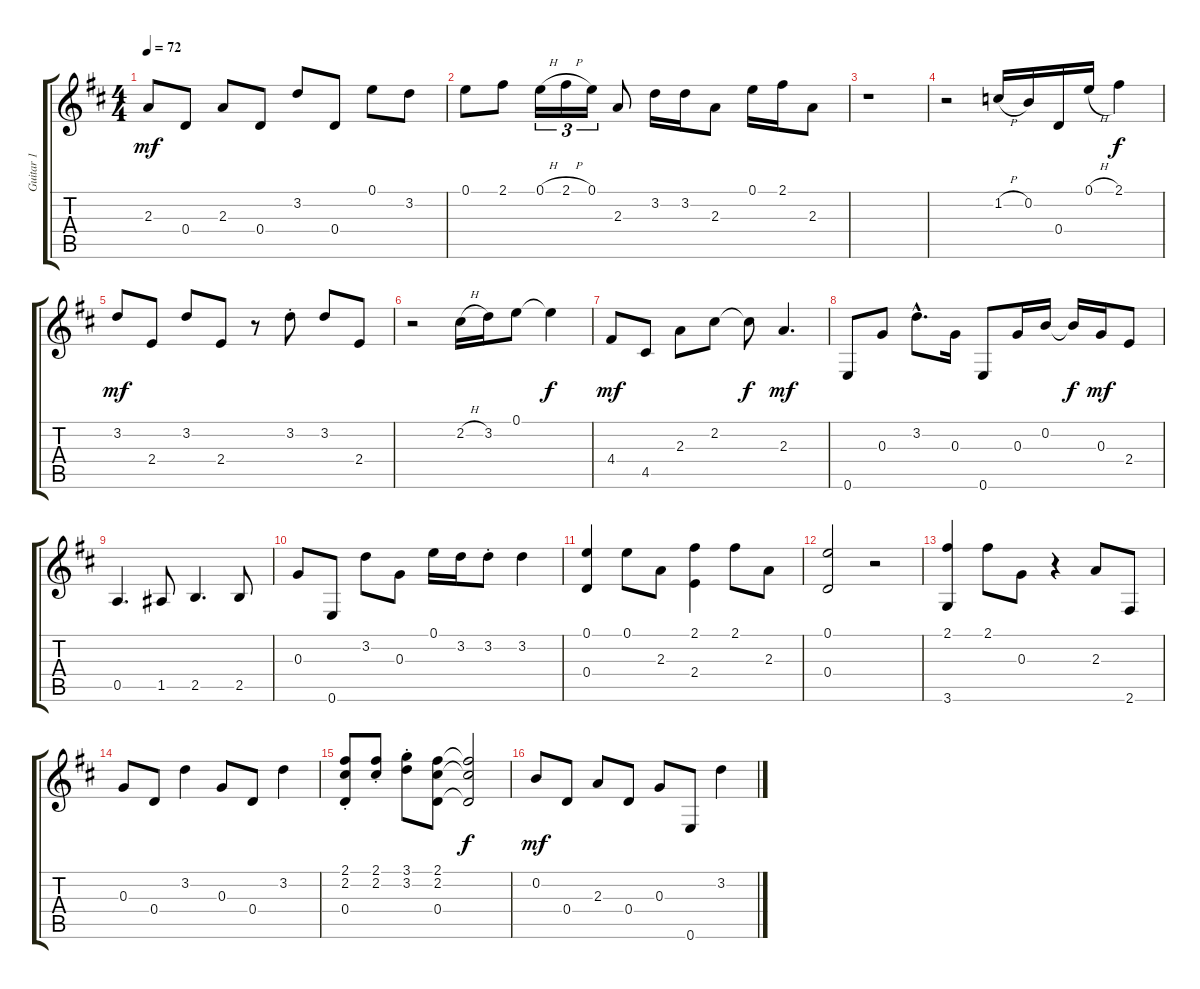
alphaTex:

\track ("Guitar 1" "Guitar 1") {instrument acousticguitarsteel}
\staff {score tabs}
\tuning (E4 B3 G3 D3 A2 E2) {hide}
\ts (4 4)
\tempo 72
\clef g2
\ks d
2.3.8{dy mf} 0.4.8 2.3.8 0.4.8 3.2.8 0.4.8 0.1.8 3.2.8 |
0.1.8 2.1.8 0.1{h}.16{tu (3 2)} 2.1{h}.16{tu (3 2)} 0.1.16{tu (3 2)} 2.3.8 3.2.16 3.2.16 2.3.8 0.1.16 2.1.16 2.3.8 |
r.1 |
r.2 1.2{h}.16 0.2.16 0.4.16 0.1{h}.16 2.1.4{dy f} |
3.2.8{dy mf} 2.4.8 3.2.8 2.4.8 r.8 3.2{st}.8 3.2.8 2.4.8 |
r.2 2.2{h}.16 3.2.16 0.1.8 0.1{t}.4{dy f} |
4.4.8{dy mf} 4.5.8 2.3.8 2.2.8 2.2{t}.8{dy f} 2.3.4{d dy mf} |
0.6.8 0.3.8 3.2{hac}.8{d} 0.3.16 0.6.8 0.3.16 0.2.16 0.2{t}.16{dy f} 0.3.16{dy mf} 2.4.8 |
0.5.4{d} 1.5.8 2.5.4{d} 2.5.8 |
0.3.8 0.6.8 3.2.8 0.3.8 0.1.16 3.2.16 3.2{st}.8 3.2.4 |
(0.1 0.4).4 0.1.8 2.3.8 (2.1 2.4).4 2.1.8 2.3.8 |
(0.1 0.4).2 r.2 |
(2.1 3.6).4 2.1.8 0.3.8 r.4 2.3.8 2.6.8 |
0.3.8 0.4.8 3.2.4 0.3.8 0.4.8 3.2.4 |
(2.1{st} 2.2{st} 0.4{st}).8 (2.1{st} 2.2{st}).8 (3.1{st} 3.2{st}).8 (2.1 2.2 0.4).8 (2.1{t} 2.2{t} 0.4{t}).2{dy f} |
0.2.8{dy mf} 0.4.8 2.3.8 0.4.8 0.3.8 0.6.8 3.2.4
